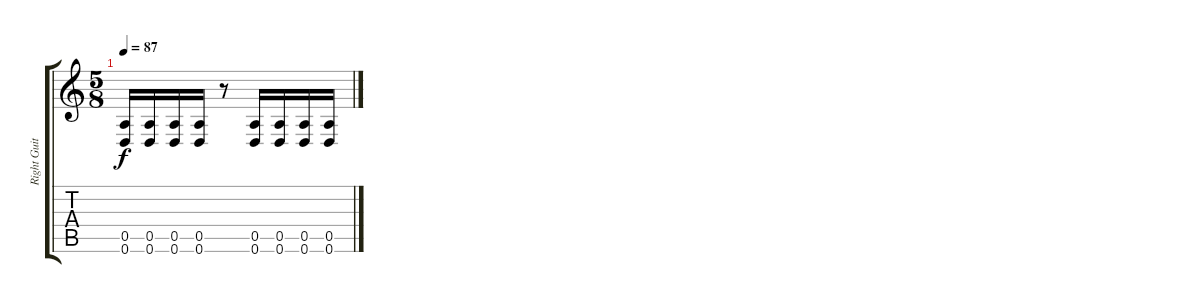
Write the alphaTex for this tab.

\track ("Right Guitar" "Right Guit") {instrument distortionguitar}
\staff {score tabs}
\tuning (E4 B3 G3 D3 A2 D2) {hide}
\ts (5 8)
\tempo 87
\clef g2
\ks c
(0.5 0.6).16{dy f} (0.5 0.6).16 (0.5 0.6).16 (0.5 0.6).16 r.8 (0.5 0.6).16 (0.5 0.6).16 (0.5 0.6).16 (0.5 0.6).16
